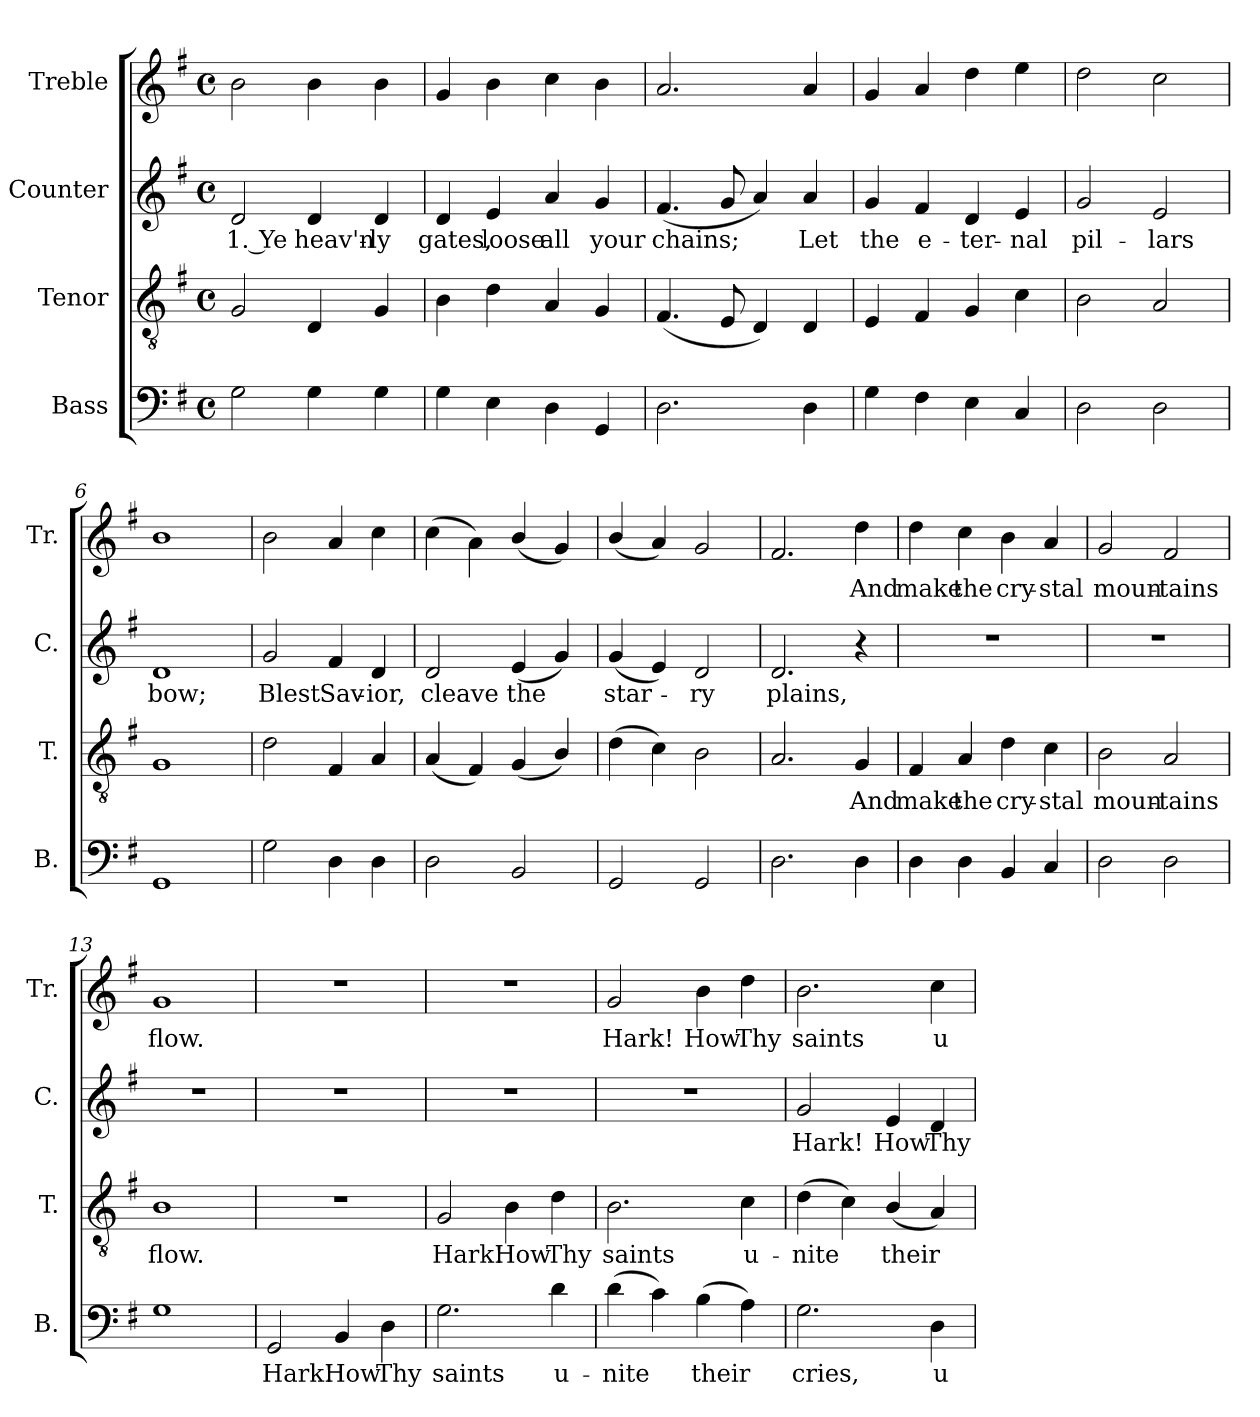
**kern	**text	**kern	**text	**kern	**text	**kern	**text
*part4	*part4	*part3	*part3	*part2	*part2	*part1	*part1
*staff4	*staff4	*staff3	*staff3	*staff2	*staff2	*staff1	*staff1
*I"Bass	*	*I"Tenor	*	*I"Counter	*	*I"Treble	*
*I'B.	*	*I'T.	*	*I'C.	*	*I'Tr.	*
*clefF4	*	*clefGv2	*	*clefG2	*	*clefG2	*
*k[f#]	*	*k[f#]	*	*k[f#]	*	*k[f#]	*
*M4/4	*	*M4/4	*	*M4/4	*	*M4/4	*
*met(c)	*	*met(c)	*	*met(c)	*	*met(c)	*
=1	=1	=1	=1	=1	=1	=1	=1
2G\	.	2G/	.	2d/	1. Ye	2b\	.
4G\	.	4D/	.	4d/	heav'n-	4b\	.
4G\	.	4G/	.	4d/	-ly	4b\	.
=2	=2	=2	=2	=2	=2	=2	=2
4G\	.	4B\	.	4d/	gates,	4g/	.
4E\	.	4d\	.	4e/	loose	4b\	.
4D\	.	4A/	.	4a/	all	4cc\	.
4GG/	.	4G/	.	4g/	your	4b\	.
=3	=3	=3	=3	=3	=3	=3	=3
2.D\	.	(4.F#/	.	(4.f#/	chains;	2.a/	.
.	.	8E/	.	8g/	.	.	.
.	.	4D/)	.	4a/)	.	.	.
4D\	.	4D/	.	4a/	Let	4a/	.
=4	=4	=4	=4	=4	=4	=4	=4
4G\	.	4E/	.	4g/	the	4g/	.
4F#\	.	4F#/	.	4f#/	e-	4a/	.
4E\	.	4G/	.	4d/	-ter-	4dd\	.
4C/	.	4c\	.	4e/	-nal	4ee\	.
=5	=5	=5	=5	=5	=5	=5	=5
2D\	.	2B\	.	2g/	pil-	2dd\	.
2D\	.	2A/	.	2e/	-lars	2cc\	.
=6	=6	=6	=6	=6	=6	=6	=6
1GG	.	1G	.	1d	bow;	1b	.
=7	=7	=7	=7	=7	=7	=7	=7
2G\	.	2d\	.	2g/	Blest	2b\	.
4D\	.	4F#/	.	4f#/	Sav-	4a/	.
4D\	.	4A/	.	4d/	-ior,	4cc\	.
!!LO:LB:g=z
=8	=8	=8	=8	=8	=8	=8	=8
2D\	.	(4A/	.	2d/	cleave	(4cc\	.
.	.	4F#/)	.	.	.	4a\)	.
2BB/	.	(4G/	.	(4e/	the	(4b/	.
.	.	4B/)	.	4g/)	.	4g/)	.
=9	=9	=9	=9	=9	=9	=9	=9
2GG/	.	(4d\	.	(4g/	star-	(4b/	.
.	.	4c\)	.	4e/)	.	4a/)	.
2GG/	.	2B\	.	2d/	-ry	2g/	.
=10	=10	=10	=10	=10	=10	=10	=10
2.D\	.	2.A/	.	2.d/	plains,	2.f#/	.
4D\	.	4G/	And	4r	.	4dd\	And
=11	=11	=11	=11	=11	=11	=11	=11
4D\	.	4F#/	make	1r	.	4dd\	make
4D\	.	4A/	the	.	.	4cc\	the
4BB/	.	4d\	cry-	.	.	4b\	cry-
4C/	.	4c\	-stal	.	.	4a/	-stal
=12	=12	=12	=12	=12	=12	=12	=12
2D\	.	2B\	moun-	1r	.	2g/	moun-
2D\	.	2A/	-tains	.	.	2f#/	-tains
=13	=13	=13	=13	=13	=13	=13	=13
1G	.	1B	flow.	1r	.	1g	flow.
=14	=14	=14	=14	=14	=14	=14	=14
2GG/	Hark!	1r	.	1r	.	1r	.
4BB/	How	.	.	.	.	.	.
4D\	Thy	.	.	.	.	.	.
=15	=15	=15	=15	=15	=15	=15	=15
2.G\	saints	2G/	Hark!	1r	.	1r	.
.	.	4B\	How	.	.	.	.
4d\	u-	4d\	Thy	.	.	.	.
!!LO:LB:g=z
=16	=16	=16	=16	=16	=16	=16	=16
(4d\	-nite	2.B\	saints	1r	.	2g/	Hark!
4c\)	.	.	.	.	.	.	.
(4B\	their	.	.	.	.	4b\	How
4A\)	.	4c\	u-	.	.	4dd\	Thy
=17	=17	=17	=17	=17	=17	=17	=17
2.G\	cries,	(4d\	-nite	2g/	Hark!	2.b\	saints
.	.	4c\)	.	.	.	.	.
.	.	(4B/	their	4e/	How	.	.
4D\	u-	4A/)	.	4d/	Thy	4cc\	u-
=	=	=	=	=	=	=	=
*-	*-	*-	*-	*-	*-	*-	*-
